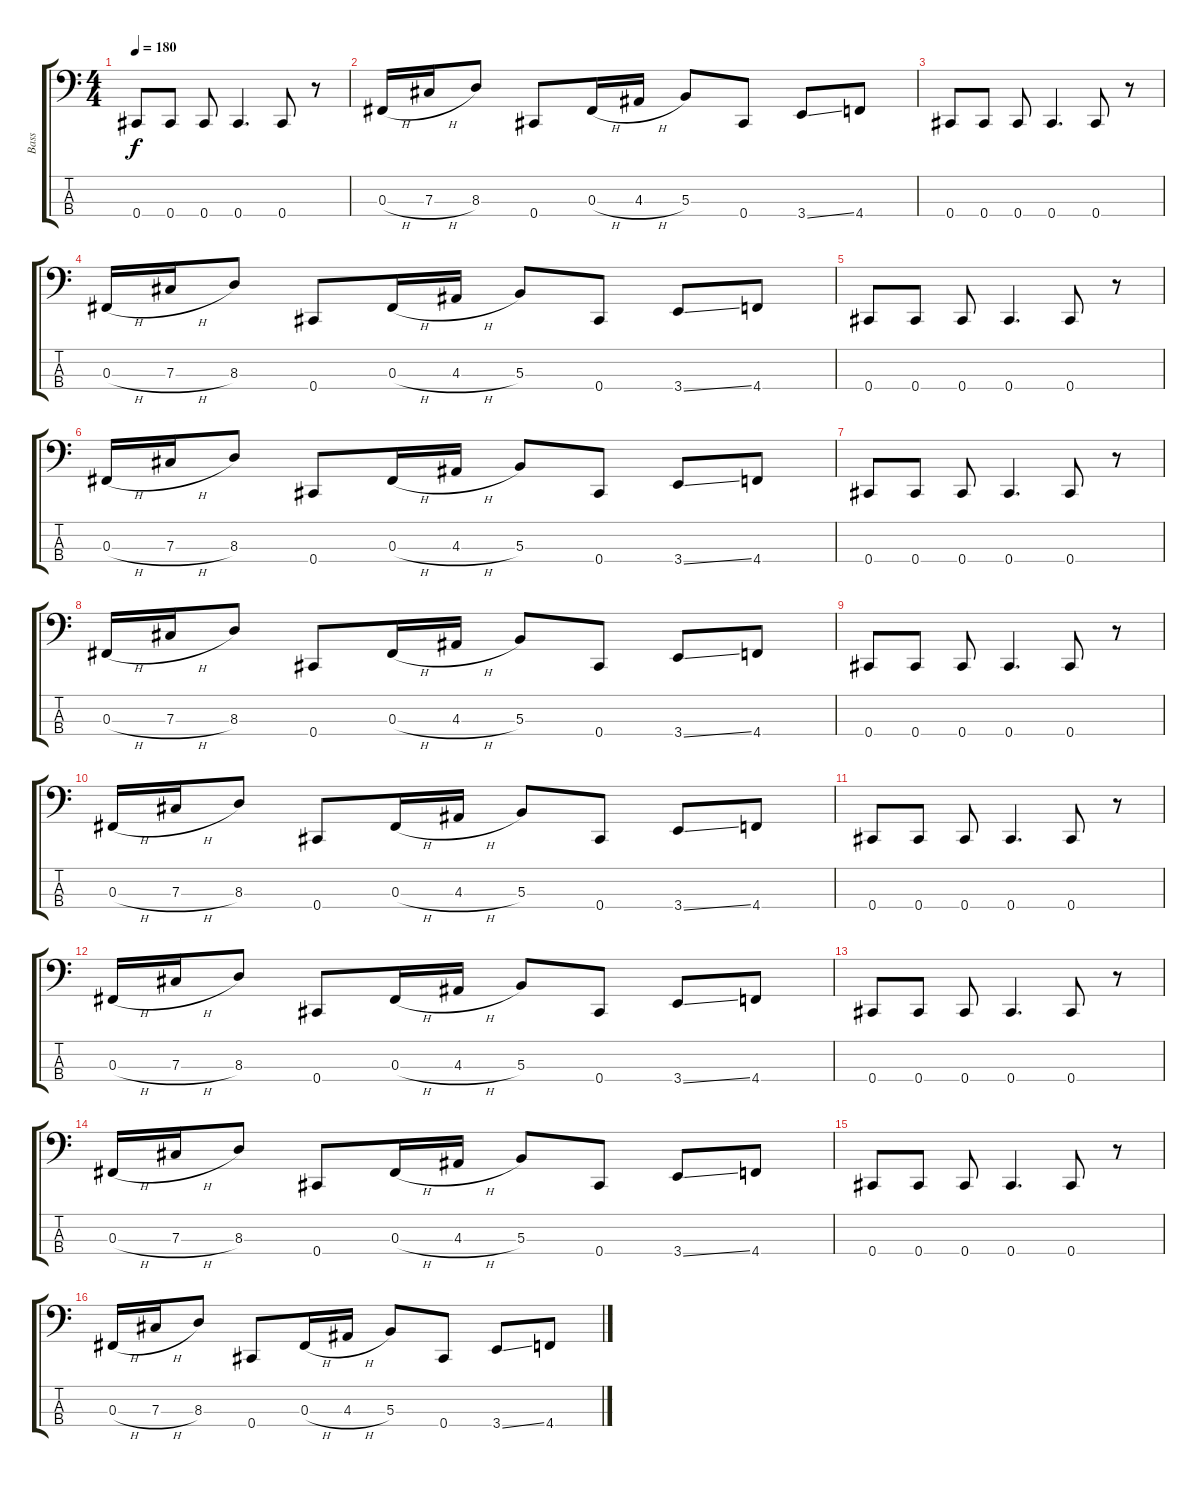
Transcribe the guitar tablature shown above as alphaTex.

\track ("Bass" "Bass") {instrument electricbassfinger}
\staff {score tabs}
\tuning (E2 B1 Gb1 Db1) {hide}
\ts (4 4)
\tempo 180
\clef f4
\ks c
0.4.8{dy f} 0.4.8 0.4.8 0.4.4{d} 0.4.8 r.8 |
0.3{h}.16 7.3{h}.16 8.3.8 0.4.8 0.3{h}.16 4.3{h}.16 5.3.8 0.4.8 3.4{ss}.8 4.4.8 |
0.4.8 0.4.8 0.4.8 0.4.4{d} 0.4.8 r.8 |
0.3{h}.16 7.3{h}.16 8.3.8 0.4.8 0.3{h}.16 4.3{h}.16 5.3.8 0.4.8 3.4{ss}.8 4.4.8 |
0.4.8 0.4.8 0.4.8 0.4.4{d} 0.4.8 r.8 |
0.3{h}.16 7.3{h}.16 8.3.8 0.4.8 0.3{h}.16 4.3{h}.16 5.3.8 0.4.8 3.4{ss}.8 4.4.8 |
0.4.8 0.4.8 0.4.8 0.4.4{d} 0.4.8 r.8 |
0.3{h}.16 7.3{h}.16 8.3.8 0.4.8 0.3{h}.16 4.3{h}.16 5.3.8 0.4.8 3.4{ss}.8 4.4.8 |
0.4.8 0.4.8 0.4.8 0.4.4{d} 0.4.8 r.8 |
0.3{h}.16 7.3{h}.16 8.3.8 0.4.8 0.3{h}.16 4.3{h}.16 5.3.8 0.4.8 3.4{ss}.8 4.4.8 |
0.4.8 0.4.8 0.4.8 0.4.4{d} 0.4.8 r.8 |
0.3{h}.16 7.3{h}.16 8.3.8 0.4.8 0.3{h}.16 4.3{h}.16 5.3.8 0.4.8 3.4{ss}.8 4.4.8 |
0.4.8 0.4.8 0.4.8 0.4.4{d} 0.4.8 r.8 |
0.3{h}.16 7.3{h}.16 8.3.8 0.4.8 0.3{h}.16 4.3{h}.16 5.3.8 0.4.8 3.4{ss}.8 4.4.8 |
0.4.8 0.4.8 0.4.8 0.4.4{d} 0.4.8 r.8 |
0.3{h}.16 7.3{h}.16 8.3.8 0.4.8 0.3{h}.16 4.3{h}.16 5.3.8 0.4.8 3.4{ss}.8 4.4.8
